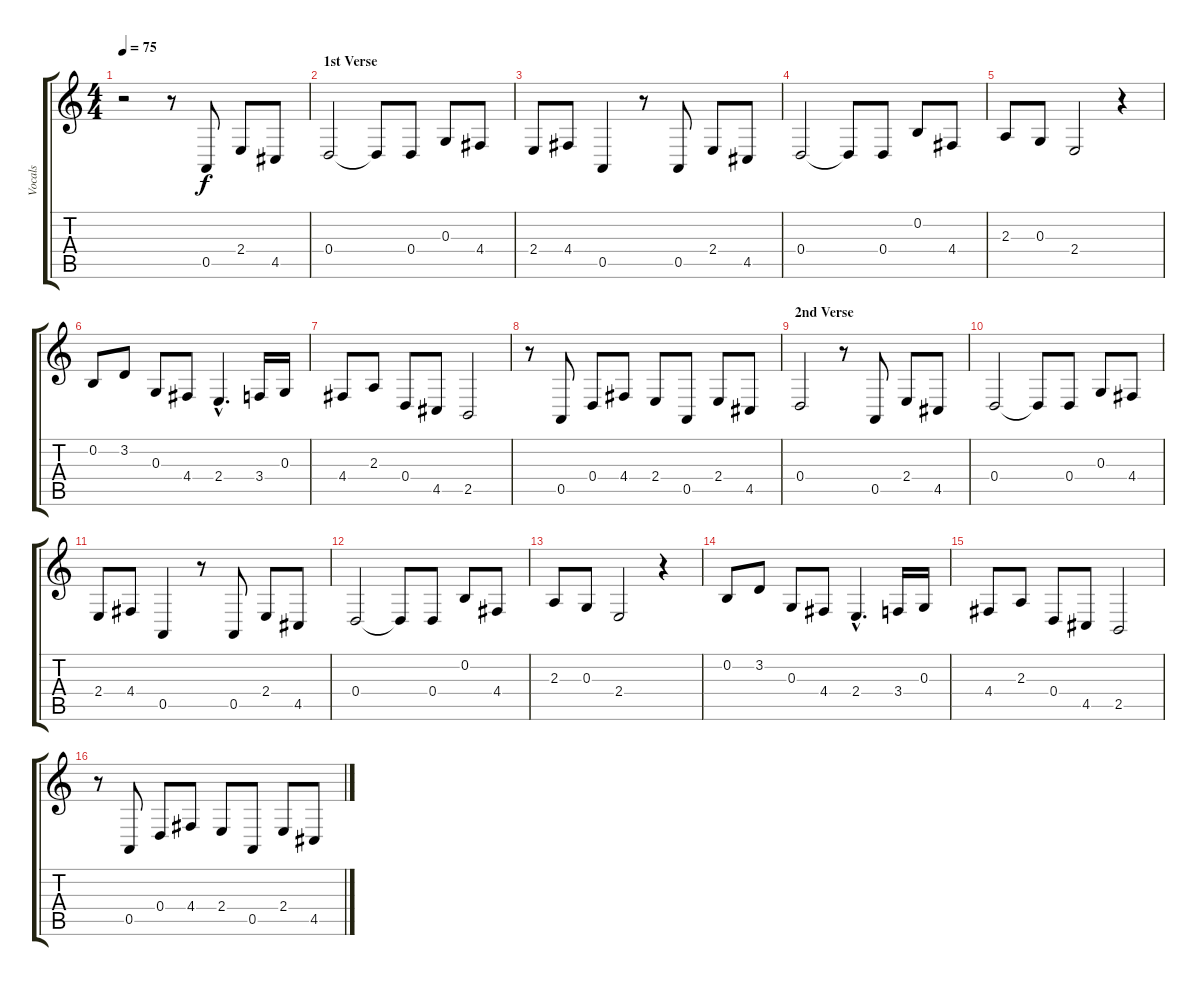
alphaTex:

\track ("Vocals" "Vocals") {instrument baritonesax}
\staff {score tabs}
\tuning (E4 B3 G3 D3 A2 E2) {hide}
\ts (4 4)
\tempo 75
\clef g2
\ks c
r.2{dy f instrument baritonesax} r.8 0.5.8 2.4.8 4.5.8 |
\section ("" "1st Verse")
0.4.2 0.4{t}.8 0.4.8 0.3.8 4.4.8 |
2.4.8 4.4.8 0.5.4 r.8 0.5.8 2.4.8 4.5.8 |
0.4.2 0.4{t}.8 0.4.8 0.2.8 4.4.8 |
2.3.8 0.3.8 2.4.2 r.4 |
0.2.8 3.2.8 0.3.8 4.4.8 2.4{hac}.4{d} 3.4.16 0.3.16 |
4.4.8 2.3.8 0.4.8 4.5.8 2.5.2 |
r.8 0.5.8 0.4.8 4.4.8 2.4.8 0.5.8 2.4.8 4.5.8 |
\section ("" "2nd Verse")
0.4.2 r.8 0.5.8 2.4.8 4.5.8 |
0.4.2 0.4{t}.8 0.4.8 0.3.8 4.4.8 |
2.4.8 4.4.8 0.5.4 r.8 0.5.8 2.4.8 4.5.8 |
0.4.2 0.4{t}.8 0.4.8 0.2.8 4.4.8 |
2.3.8 0.3.8 2.4.2 r.4 |
0.2.8 3.2.8 0.3.8 4.4.8 2.4{hac}.4{d} 3.4.16 0.3.16 |
4.4.8 2.3.8 0.4.8 4.5.8 2.5.2 |
r.8 0.5.8 0.4.8 4.4.8 2.4.8 0.5.8 2.4.8 4.5.8
